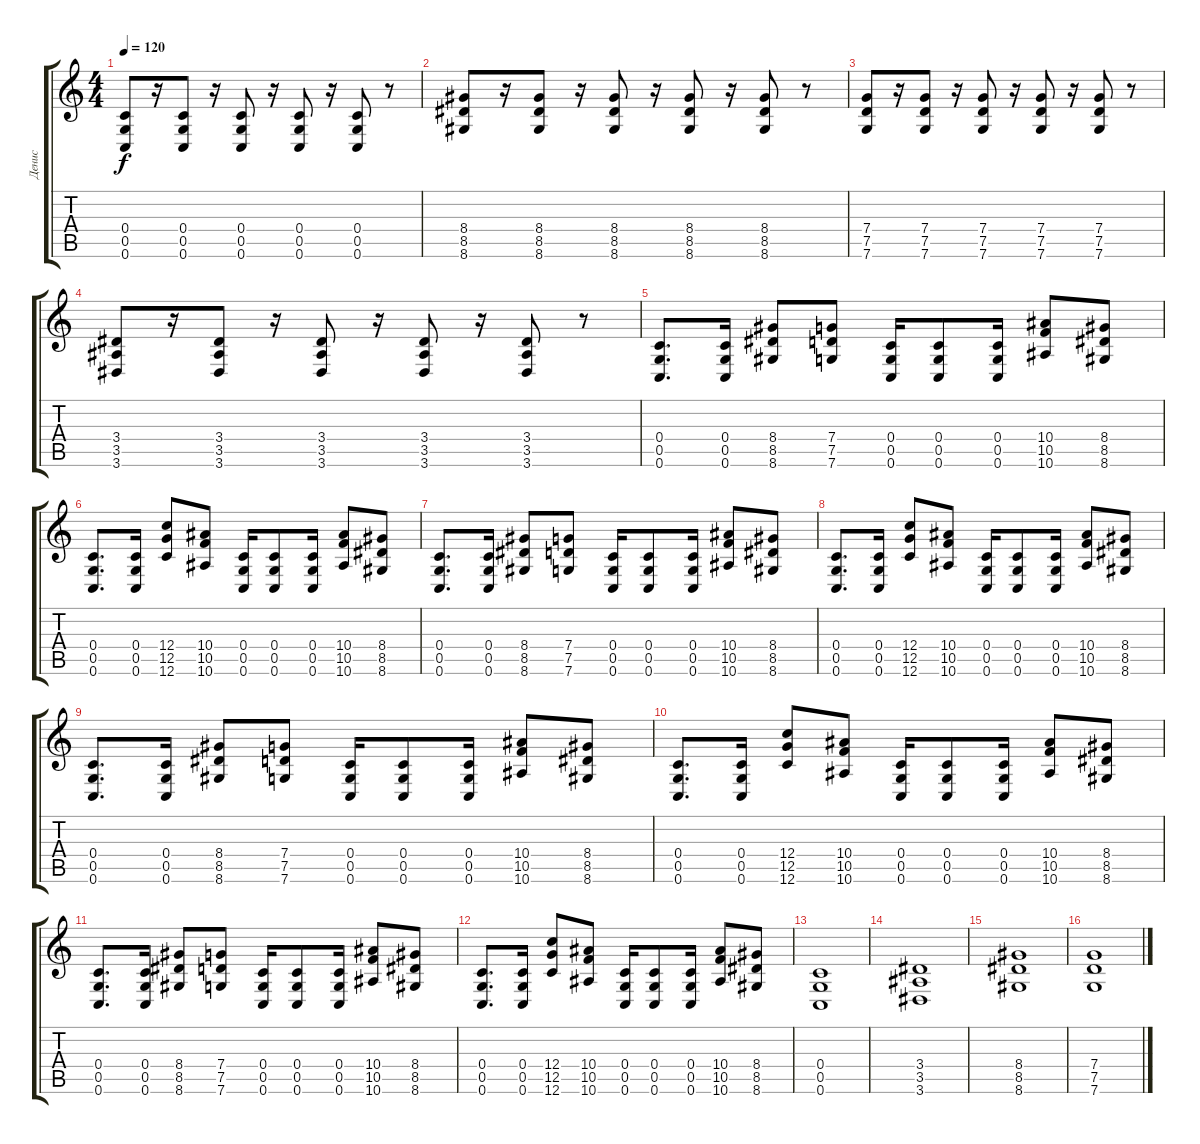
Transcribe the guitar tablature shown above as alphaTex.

\track ("Денис" "Денис") {instrument overdrivenguitar}
\staff {score tabs}
\tuning (D4 A3 F3 C3 G2 C2) {hide}
\ts (4 4)
\tempo 120
\clef g2
\ks c
(0.4 0.5 0.6).8{dy f} r.16 (0.4 0.5 0.6).8 r.16 (0.4 0.5 0.6).8 r.16 (0.4 0.5 0.6).8 r.16 (0.4 0.5 0.6).8 r.8 |
(8.4 8.5 8.6).8 r.16 (8.4 8.5 8.6).8 r.16 (8.4 8.5 8.6).8 r.16 (8.4 8.5 8.6).8 r.16 (8.4 8.5 8.6).8 r.8 |
(7.4 7.5 7.6).8 r.16 (7.4 7.5 7.6).8 r.16 (7.4 7.5 7.6).8 r.16 (7.4 7.5 7.6).8 r.16 (7.4 7.5 7.6).8 r.8 |
(3.4 3.5 3.6).8 r.16 (3.4 3.5 3.6).8 r.16 (3.4 3.5 3.6).8 r.16 (3.4 3.5 3.6).8 r.16 (3.4 3.5 3.6).8 r.8 |
(0.4 0.5 0.6).8{d} (0.4 0.5 0.6).16 (8.4 8.5 8.6).8 (7.4 7.5 7.6).8 (0.4 0.5 0.6).16 (0.4 0.5 0.6).8 (0.4 0.5 0.6).16 (10.4 10.5 10.6).8 (8.4 8.5 8.6).8 |
(0.4 0.5 0.6).8{d} (0.4 0.5 0.6).16 (12.4 12.5 12.6).8 (10.4 10.5 10.6).8 (0.4 0.5 0.6).16 (0.4 0.5 0.6).8 (0.4 0.5 0.6).16 (10.4 10.5 10.6).8 (8.4 8.5 8.6).8 |
(0.4 0.5 0.6).8{d} (0.4 0.5 0.6).16 (8.4 8.5 8.6).8 (7.4 7.5 7.6).8 (0.4 0.5 0.6).16 (0.4 0.5 0.6).8 (0.4 0.5 0.6).16 (10.4 10.5 10.6).8 (8.4 8.5 8.6).8 |
(0.4 0.5 0.6).8{d} (0.4 0.5 0.6).16 (12.4 12.5 12.6).8 (10.4 10.5 10.6).8 (0.4 0.5 0.6).16 (0.4 0.5 0.6).8 (0.4 0.5 0.6).16 (10.4 10.5 10.6).8 (8.4 8.5 8.6).8 |
(0.4 0.5 0.6).8{d} (0.4 0.5 0.6).16 (8.4 8.5 8.6).8 (7.4 7.5 7.6).8 (0.4 0.5 0.6).16 (0.4 0.5 0.6).8 (0.4 0.5 0.6).16 (10.4 10.5 10.6).8 (8.4 8.5 8.6).8 |
(0.4 0.5 0.6).8{d} (0.4 0.5 0.6).16 (12.4 12.5 12.6).8 (10.4 10.5 10.6).8 (0.4 0.5 0.6).16 (0.4 0.5 0.6).8 (0.4 0.5 0.6).16 (10.4 10.5 10.6).8 (8.4 8.5 8.6).8 |
(0.4 0.5 0.6).8{d} (0.4 0.5 0.6).16 (8.4 8.5 8.6).8 (7.4 7.5 7.6).8 (0.4 0.5 0.6).16 (0.4 0.5 0.6).8 (0.4 0.5 0.6).16 (10.4 10.5 10.6).8 (8.4 8.5 8.6).8 |
(0.4 0.5 0.6).8{d} (0.4 0.5 0.6).16 (12.4 12.5 12.6).8 (10.4 10.5 10.6).8 (0.4 0.5 0.6).16 (0.4 0.5 0.6).8 (0.4 0.5 0.6).16 (10.4 10.5 10.6).8 (8.4 8.5 8.6).8 |
(0.4 0.5 0.6).1 |
(3.4 3.5 3.6).1 |
(8.4 8.5 8.6).1 |
(7.4 7.5 7.6).1
